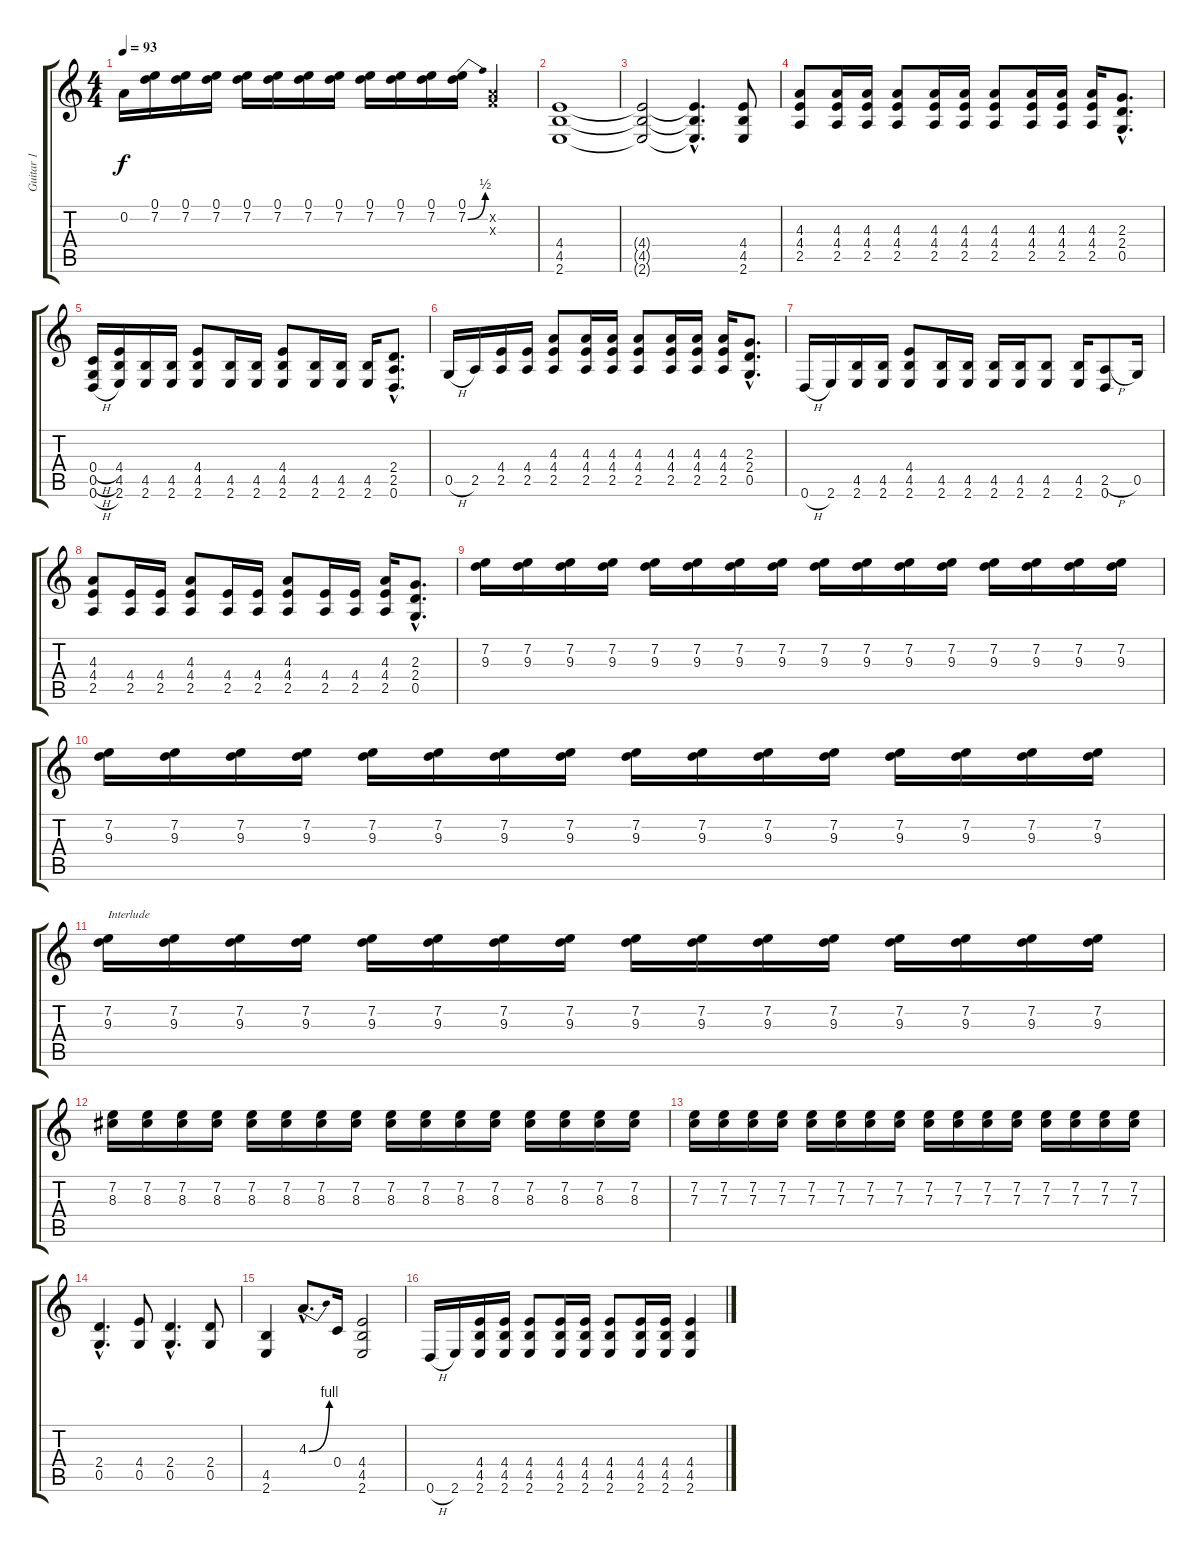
\track ("Guitar 1" "Guitar 1") {instrument distortionguitar}
\staff {score tabs}
\tuning (D4 A3 F3 C3 G2 D2) {hide}
\ts (4 4)
\tempo 93
\clef g2
\ks c
0.2.16{dy f} (0.1 7.2).16 (0.1 7.2).16 (0.1 7.2).16 (0.1 7.2).16 (0.1 7.2).16 (0.1 7.2).16 (0.1 7.2).16 (0.1 7.2).16 (0.1 7.2).16 (0.1 7.2).16 (0.1 7.2{be (bend 0 0 60 2)}).16 (0.2{x} 0.3{x}).4 |
(4.4 4.5 2.6).1 |
(4.4{t} 4.5{t} 2.6{t}).2 (4.4{hac t} 4.5{hac t} 2.6{hac t}).4{d} (4.4 4.5 2.6).8 |
(4.3 4.4 2.5).8 (4.3 4.4 2.5).16 (4.3 4.4 2.5).16 (4.3 4.4 2.5).8 (4.3 4.4 2.5).16 (4.3 4.4 2.5).16 (4.3 4.4 2.5).8 (4.3 4.4 2.5).16 (4.3 4.4 2.5).16 (4.3 4.4 2.5).16 (2.3{hac} 2.4{hac} 0.5{hac}).8{d} |
(0.4{h} 0.5{h} 0.6{h}).16 (4.4 4.5 2.6).16 (4.5 2.6).16 (4.5 2.6).16 (4.4 4.5 2.6).8 (4.5 2.6).16 (4.5 2.6).16 (4.4 4.5 2.6).8 (4.5 2.6).16 (4.5 2.6).16 (4.5 2.6).16 (2.4{hac} 2.5{hac} 0.6{hac}).8{d} |
0.5{h}.16 2.5.16 (4.4 2.5).16 (4.4 2.5).16 (4.3 4.4 2.5).8 (4.3 4.4 2.5).16 (4.3 4.4 2.5).16 (4.3 4.4 2.5).8 (4.3 4.4 2.5).16 (4.3 4.4 2.5).16 (4.3 4.4 2.5).16 (2.3{hac} 2.4{hac} 0.5{hac}).8{d} |
0.6{h}.16 2.6.16 (4.5 2.6).16 (4.5 2.6).16 (4.4 4.5 2.6).8 (4.5 2.6).16 (4.5 2.6).16 (4.5 2.6).16 (4.5 2.6).16 (4.5 2.6).8 (4.5 2.6).16 (2.5{h} 0.6).8 0.5.16 |
(4.3 4.4 2.5).8 (4.4 2.5).16 (4.4 2.5).16 (4.3 4.4 2.5).8 (4.4 2.5).16 (4.4 2.5).16 (4.3 4.4 2.5).8 (4.4 2.5).16 (4.4 2.5).16 (4.3 4.4 2.5).16 (2.3{hac} 2.4{hac} 0.5{hac}).8{d} |
(7.2 9.3).16 (7.2 9.3).16 (7.2 9.3).16 (7.2 9.3).16 (7.2 9.3).16 (7.2 9.3).16 (7.2 9.3).16 (7.2 9.3).16 (7.2 9.3).16 (7.2 9.3).16 (7.2 9.3).16 (7.2 9.3).16 (7.2 9.3).16 (7.2 9.3).16 (7.2 9.3).16 (7.2 9.3).16 |
(7.2 9.3).16 (7.2 9.3).16 (7.2 9.3).16 (7.2 9.3).16 (7.2 9.3).16 (7.2 9.3).16 (7.2 9.3).16 (7.2 9.3).16 (7.2 9.3).16 (7.2 9.3).16 (7.2 9.3).16 (7.2 9.3).16 (7.2 9.3).16 (7.2 9.3).16 (7.2 9.3).16 (7.2 9.3).16 |
(7.2 9.3).16{txt "Interlude"} (7.2 9.3).16 (7.2 9.3).16 (7.2 9.3).16 (7.2 9.3).16 (7.2 9.3).16 (7.2 9.3).16 (7.2 9.3).16 (7.2 9.3).16 (7.2 9.3).16 (7.2 9.3).16 (7.2 9.3).16 (7.2 9.3).16 (7.2 9.3).16 (7.2 9.3).16 (7.2 9.3).16 |
(7.2 8.3).16 (7.2 8.3).16 (7.2 8.3).16 (7.2 8.3).16 (7.2 8.3).16 (7.2 8.3).16 (7.2 8.3).16 (7.2 8.3).16 (7.2 8.3).16 (7.2 8.3).16 (7.2 8.3).16 (7.2 8.3).16 (7.2 8.3).16 (7.2 8.3).16 (7.2 8.3).16 (7.2 8.3).16 |
(7.2 7.3).16 (7.2 7.3).16 (7.2 7.3).16 (7.2 7.3).16 (7.2 7.3).16 (7.2 7.3).16 (7.2 7.3).16 (7.2 7.3).16 (7.2 7.3).16 (7.2 7.3).16 (7.2 7.3).16 (7.2 7.3).16 (7.2 7.3).16 (7.2 7.3).16 (7.2 7.3).16 (7.2 7.3).16 |
(2.4{hac} 0.5{hac}).4{d} (4.4 0.5).8 (2.4{hac} 0.5{hac}).4{d} (2.4 0.5).8 |
(4.5 2.6).4 4.3{be (bend 0 0 60 4) hac}.8{d} 0.4.16 (4.4 4.5 2.6).2 |
0.6{h}.16 2.6.16 (4.4 4.5 2.6).16 (4.4 4.5 2.6).16 (4.4 4.5 2.6).8 (4.4 4.5 2.6).16 (4.4 4.5 2.6).16 (4.4 4.5 2.6).8 (4.4 4.5 2.6).16 (4.4 4.5 2.6).16 (4.4 4.5 2.6).4
